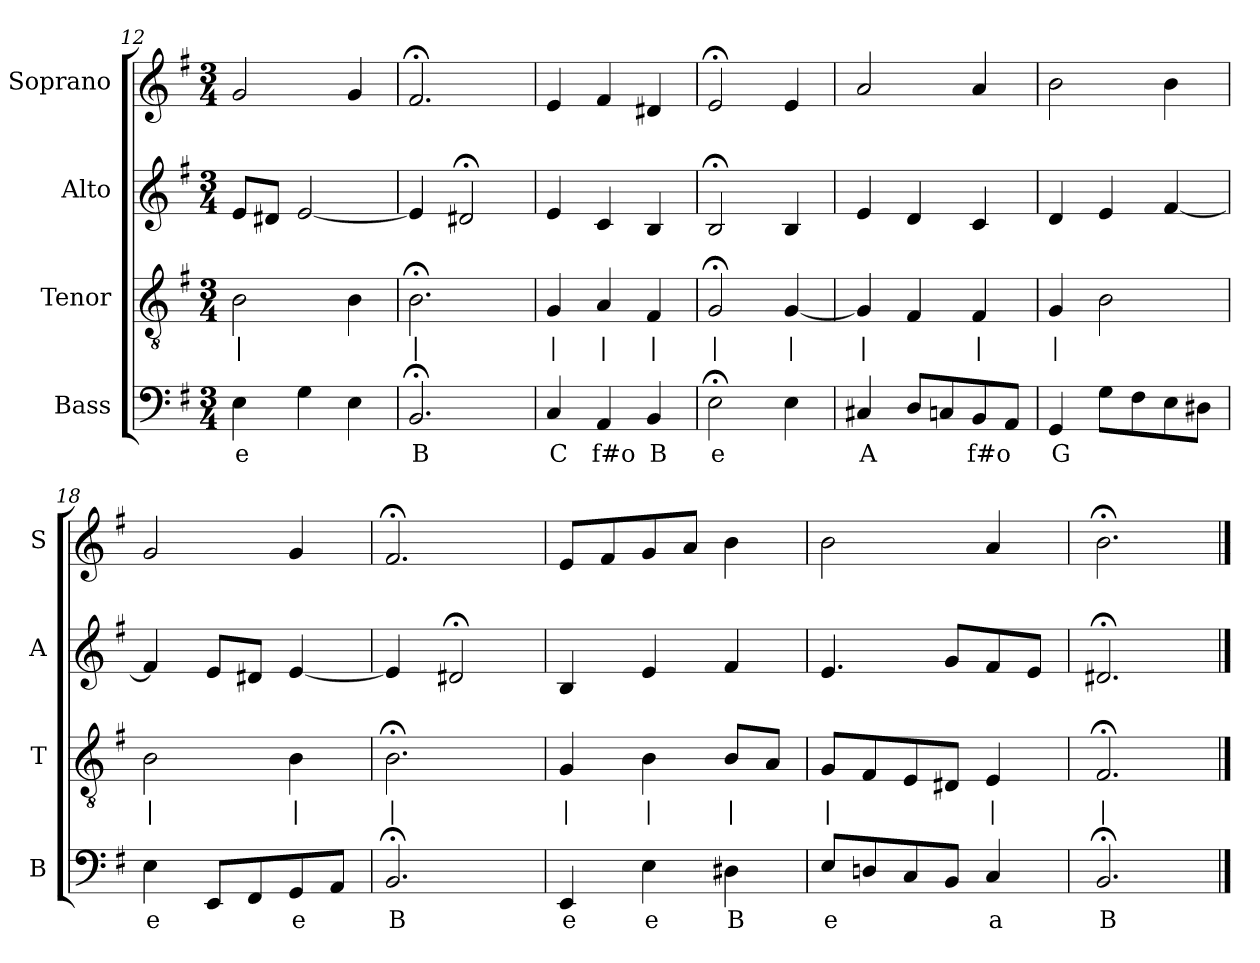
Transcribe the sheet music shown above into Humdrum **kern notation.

**kern	**text	**kern	**text	**kern	**kern
*part4	*part4	*part3	*part3	*part2	*part1
*staff4	*staff4	*staff3	*staff3	*staff2	*staff1
*I"Bass	*	*I"Tenor	*	*I"Alto	*I"Soprano
*I'B	*	*I'T	*	*I'A	*I'S
*clefF4	*	*clefGv2	*	*clefG2	*clefG2
*k[f#]	*	*k[f#]	*	*k[f#]	*k[f#]
*e:	*	*e:	*	*e:	*e:
*M3/4	*	*M3/4	*	*M3/4	*M3/4
=12	=12	=12	=12	=12	=12
4E	e	2B	|	8eL	2g
.	.	.	.	8d#XJ	.
4G	.	.	.	[2e	.
4E	.	4B	.	.	4g
=13	=13	=13	=13	=13	=13
2.BB;<	B	2.B;<	|	4e]	2.f#;<
.	.	.	.	2d#X;<	.
=14	=14	=14	=14	=14	=14
4C	C	4G	|	4e	4e
4AA	f#o	4A	|	4c	4f#
4BB	B	4F#	|	4B	4d#X
=15	=15	=15	=15	=15	=15
2E;<	e	2G;<	|	2B;<	2e;<
4E	.	[4G	|	4B	4e
=16	=16	=16	=16	=16	=16
4C#X	A	4G]	|	4e	2a
8DL	.	4F#	.	4d	.
8Cn	.	.	.	.	.
8BB	f#o	4F#	|	4c	4a
8AAJ	.	.	.	.	.
=17	=17	=17	=17	=17	=17
4GG	G	4G	|	4d	2b
8GL	.	2B	.	4e	.
8F#	.	.	.	.	.
8E	.	.	.	[4f#	4b
8D#XJ	.	.	.	.	.
=18	=18	=18	=18	=18	=18
4E	e	2B	|	4f#]	2g
8EEL	.	.	.	8eL	.
8FF#	.	.	.	8d#XJ	.
8GG	e	4B	|	[4e	4g
8AAJ	.	.	.	.	.
=19	=19	=19	=19	=19	=19
2.BB;<	B	2.B;<	|	4e]	2.f#;<
.	.	.	.	2d#X;<	.
=20	=20	=20	=20	=20	=20
4EE	e	4G	|	4B	8eL
.	.	.	.	.	8f#
4E	e	4B	|	4e	8g
.	.	.	.	.	8aJ
4D#X	B	8BL	|	4f#	4b
.	.	8AJ	.	.	.
=21	=21	=21	=21	=21	=21
8EL	e	8GL	|	4.e	2b
8Dn	.	8F#	.	.	.
8C	.	8E	.	.	.
8BBJ	.	8D#XJ	.	8gL	.
4C	a	4E	|	8f#	4a
.	.	.	.	8eJ	.
=22	=22	=22	=22	=22	=22
2.BB;<	B	2.F#;<	|	2.d#X;<	2.b;<
==	==	==	==	==	==
*-	*-	*-	*-	*-	*-
